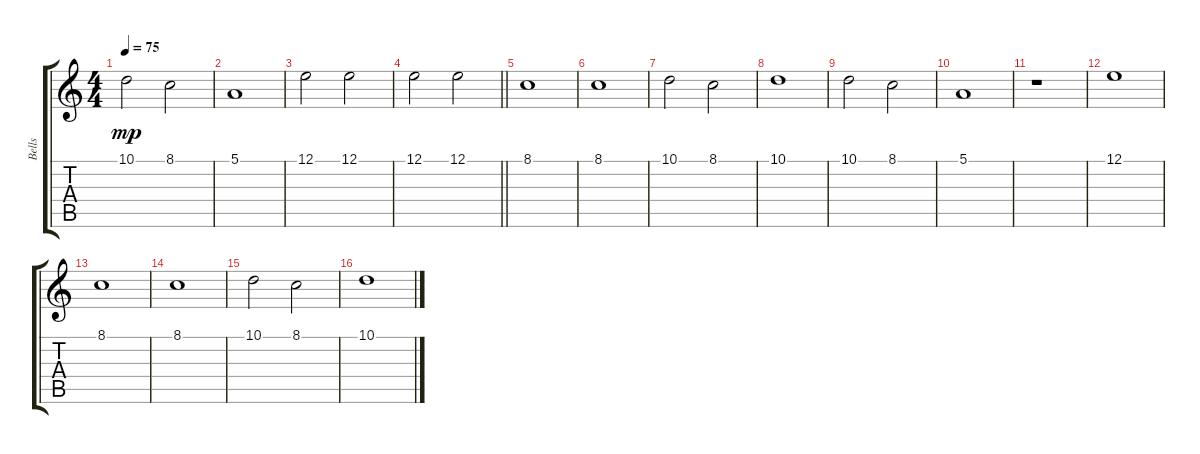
\track ("Bells" "Bells") {instrument vibraphone bank 255}
\staff {score tabs}
\tuning (E4 B3 G3 D3 A2 E2) {hide}
\ts (4 4)
\tempo 75
\clef g2
\ks c
10.1.2{dy mp} 8.1.2 |
5.1.1 |
12.1.2 12.1.2 |
\barLineRight lightlight
12.1.2 12.1.2 |
8.1.1 |
8.1.1 |
10.1.2 8.1.2 |
10.1.1 |
10.1.2 8.1.2 |
5.1.1 |
r.1 |
12.1.1 |
8.1.1 |
8.1.1 |
10.1.2 8.1.2 |
10.1.1
